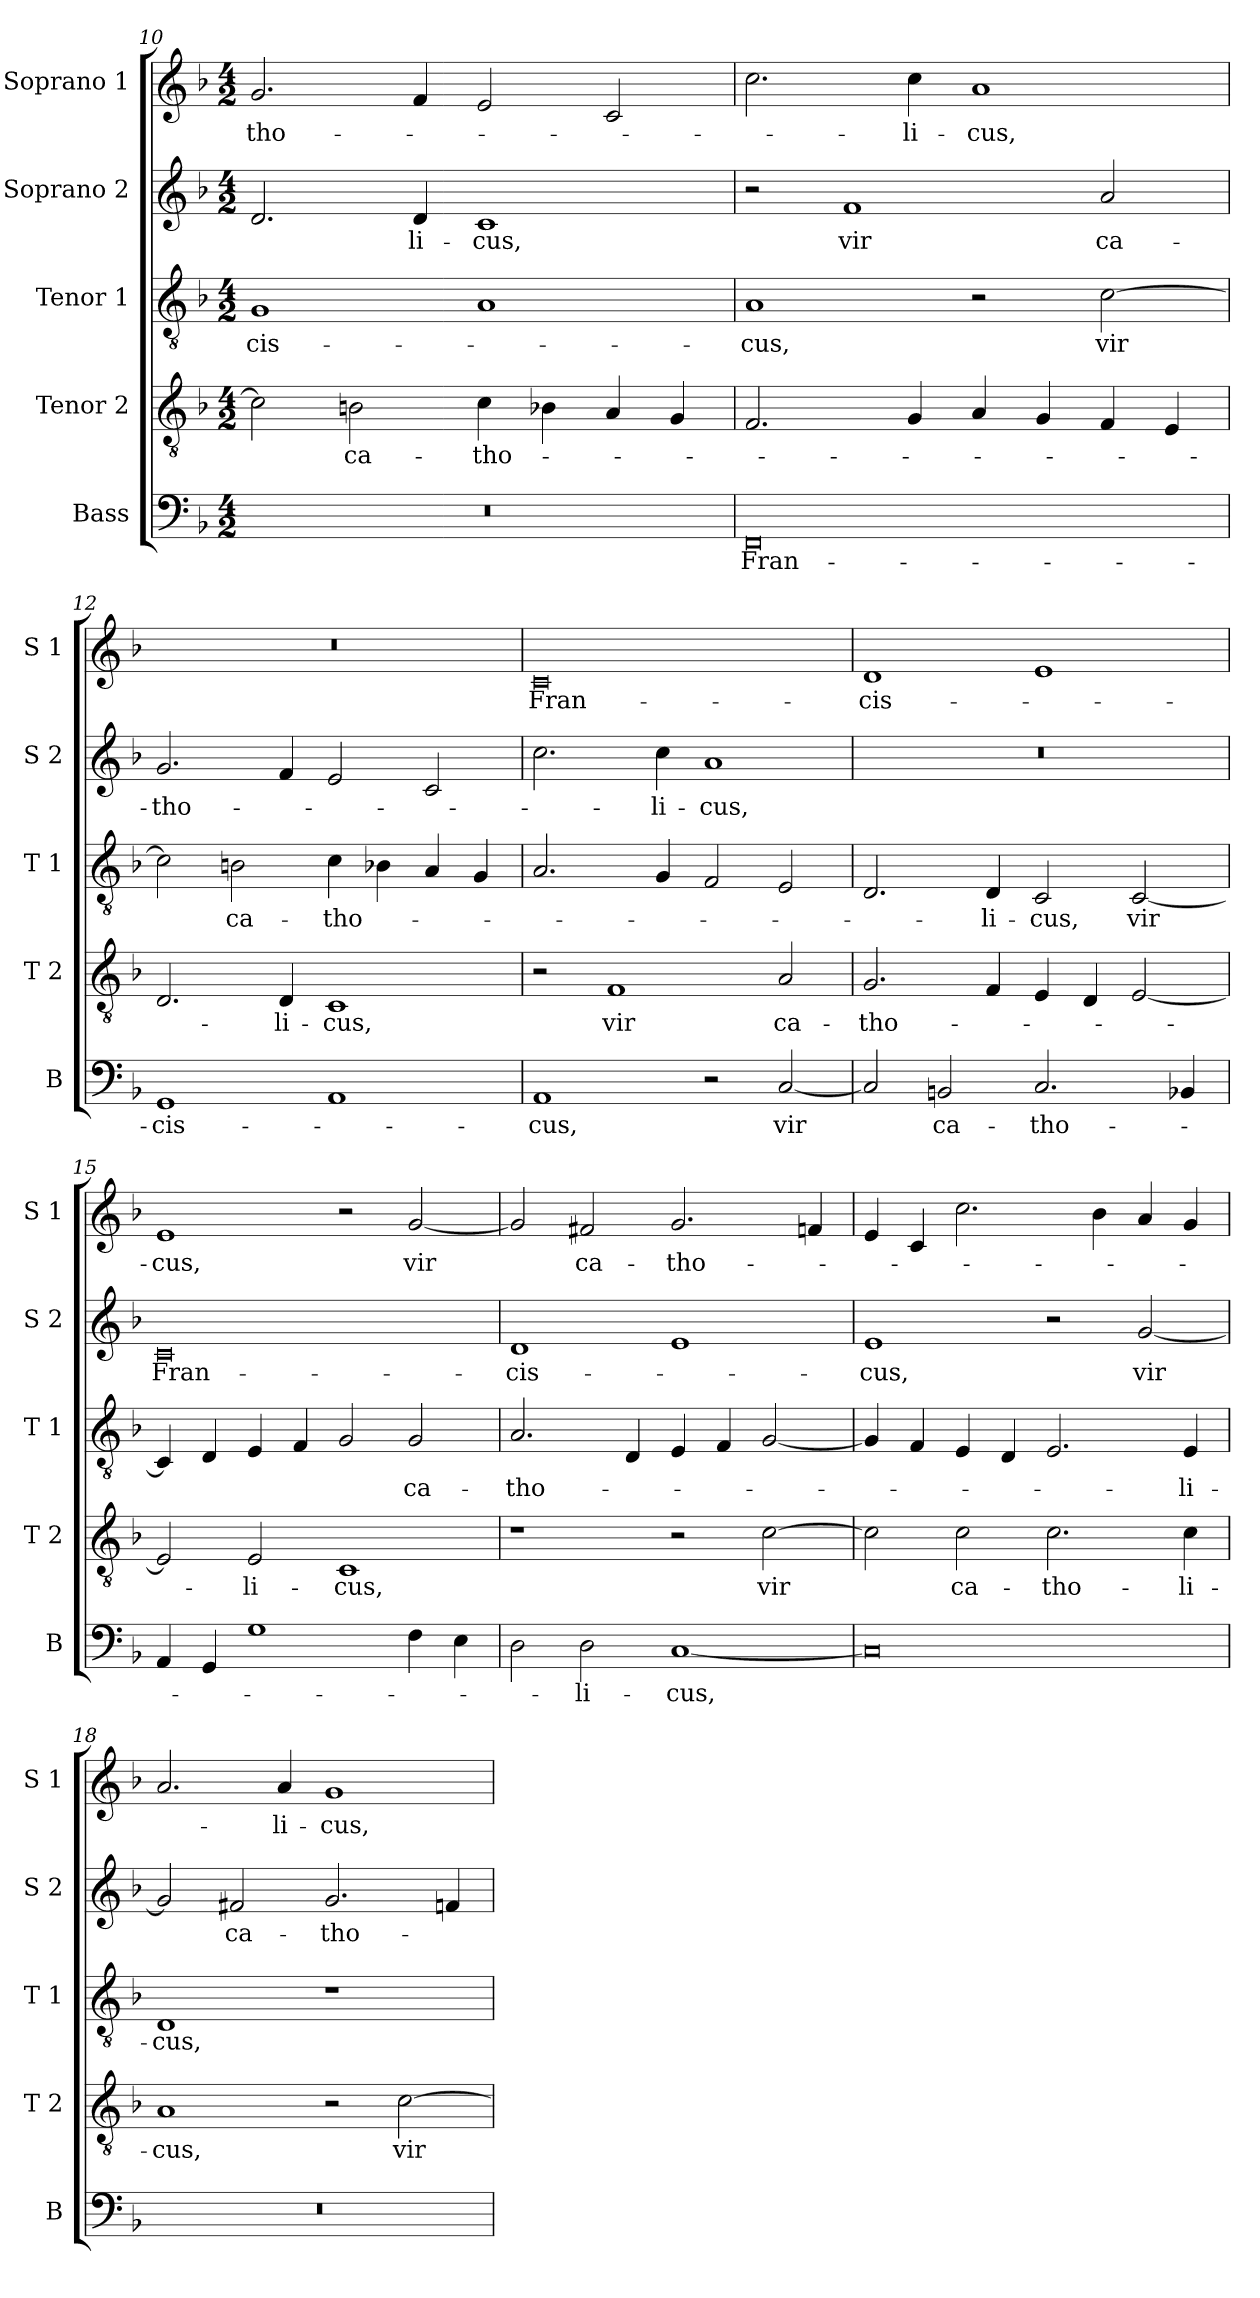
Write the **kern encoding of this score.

**kern	**text	**kern	**text	**kern	**text	**kern	**text	**kern	**text
*part5	*part5	*part4	*part4	*part3	*part3	*part2	*part2	*part1	*part1
*staff5	*staff5	*staff4	*staff4	*staff3	*staff3	*staff2	*staff2	*staff1	*staff1
*I"Bass	*	*I"Tenor 2	*	*I"Tenor 1	*	*I"Soprano 2	*	*I"Soprano 1	*
*I'B	*	*I'T 2	*	*I'T 1	*	*I'S 2	*	*I'S 1	*
*clefF4	*	*clefGv2	*	*clefGv2	*	*clefG2	*	*clefG2	*
*k[b-]	*	*k[b-]	*	*k[b-]	*	*k[b-]	*	*k[b-]	*
*F:	*	*F:	*	*F:	*	*F:	*	*F:	*
*M4/2	*	*M4/2	*	*M4/2	*	*M4/2	*	*M4/2	*
=10	=10	=10	=10	=10	=10	=10	=10	=10	=10
!	!	!	!	!	!LO:LY:b	!	!	!	!LO:LY:b
0r	.	2c\]	.	1G	-cis-	2.d/	.	2.g/	-tho-
!	!	!	!LO:LY:b	!	!	!	!	!	!
.	.	2Bn\	ca-	.	.	.	.	.	.
!	!	!	!	!	!	!	!LO:LY:b	!	!
.	.	.	.	.	.	4d/	-li-	4f/	.
!	!	!	!LO:LY:b	!	!	!	!LO:LY:b	!	!
.	.	4c\	-tho-	1A	.	1c	-cus,	2e/	.
.	.	4B-X\	.	.	.	.	.	.	.
.	.	4A/	.	.	.	.	.	2c/	.
.	.	4G/	.	.	.	.	.	.	.
!!LO:PB:g=z
=11	=11	=11	=11	=11	=11	=11	=11	=11	=11
!	!LO:LY:b	!	!	!	!LO:LY:b	!	!	!	!
0FF	Fran-	2.F/	.	1A	-cus,	2r	.	2.cc\	.
!	!	!	!	!	!	!	!LO:LY:b	!	!
.	.	.	.	.	.	1f	vir	.	.
!	!	!	!	!	!	!	!	!	!LO:LY:b
.	.	4G/	.	.	.	.	.	4cc\	-li-
!	!	!	!	!	!	!	!	!	!LO:LY:b
.	.	4A/	.	2r	.	.	.	1a	-cus,
.	.	4G/	.	.	.	.	.	.	.
!	!	!	!	!	!LO:LY:b	!	!LO:LY:b	!	!
.	.	4F/	.	[2c\	vir	2a/	ca-	.	.
.	.	4E/	.	.	.	.	.	.	.
=12	=12	=12	=12	=12	=12	=12	=12	=12	=12
!	!LO:LY:b	!	!	!	!	!	!LO:LY:b	!	!
1GG	-cis-	2.D/	.	2c\]	.	2.g/	-tho-	0r	.
!	!	!	!	!	!LO:LY:b	!	!	!	!
.	.	.	.	2Bn\	ca-	.	.	.	.
!	!	!	!LO:LY:b	!	!	!	!	!	!
.	.	4D/	-li-	.	.	4f/	.	.	.
!	!	!	!LO:LY:b	!	!LO:LY:b	!	!	!	!
1AA	.	1C	-cus,	4c\	-tho-	2e/	.	.	.
.	.	.	.	4B-X\	.	.	.	.	.
.	.	.	.	4A/	.	2c/	.	.	.
.	.	.	.	4G/	.	.	.	.	.
=13	=13	=13	=13	=13	=13	=13	=13	=13	=13
!	!LO:LY:b	!	!	!	!	!	!	!	!LO:LY:b
1AA	-cus,	2r	.	2.A/	.	2.cc\	.	0c	Fran-
!	!	!	!LO:LY:b	!	!	!	!	!	!
.	.	1F	vir	.	.	.	.	.	.
!	!	!	!	!	!	!	!LO:LY:b	!	!
.	.	.	.	4G/	.	4cc\	-li-	.	.
!	!	!	!	!	!	!	!LO:LY:b	!	!
2r	.	.	.	2F/	.	1a	-cus,	.	.
!	!LO:LY:b	!	!LO:LY:b	!	!	!	!	!	!
[2C/	vir	2A/	ca-	2E/	.	.	.	.	.
=14	=14	=14	=14	=14	=14	=14	=14	=14	=14
!	!	!	!LO:LY:b	!	!	!	!	!	!LO:LY:b
2C/]	.	2.G/	-tho-	2.D/	.	0r	.	1d	-cis-
!	!LO:LY:b	!	!	!	!	!	!	!	!
2BBn/	ca-	.	.	.	.	.	.	.	.
!	!	!	!	!	!LO:LY:b	!	!	!	!
.	.	4F/	.	4D/	-li-	.	.	.	.
!	!LO:LY:b	!	!	!	!LO:LY:b	!	!	!	!
2.C/	-tho-	4E/	.	2C/	-cus,	.	.	1e	.
.	.	4D/	.	.	.	.	.	.	.
!	!	!	!	!	!LO:LY:b	!	!	!	!
.	.	[2E/	.	[2C/	vir	.	.	.	.
4BB-X/	.	.	.	.	.	.	.	.	.
=15	=15	=15	=15	=15	=15	=15	=15	=15	=15
!	!	!	!	!	!	!	!LO:LY:b	!	!LO:LY:b
4AA/	.	2E/]	.	4C/]	.	0c	Fran-	1e	-cus,
4GG/	.	.	.	4D/	.	.	.	.	.
!	!	!	!LO:LY:b	!	!	!	!	!	!
1G	.	2E/	-li-	4E/	.	.	.	.	.
.	.	.	.	4F/	.	.	.	.	.
!	!	!	!LO:LY:b	!	!	!	!	!	!
.	.	1C	-cus,	2G/	.	.	.	2r	.
!	!	!	!	!	!LO:LY:b	!	!	!	!LO:LY:b
4F\	.	.	.	2G/	ca-	.	.	[2g/	vir
4E\	.	.	.	.	.	.	.	.	.
!!LO:LB:g=z
=16	=16	=16	=16	=16	=16	=16	=16	=16	=16
!	!	!	!	!	!LO:LY:b	!	!LO:LY:b	!	!
2D\	.	1r	.	2.A/	-tho-	1d	-cis-	2g/]	.
!	!LO:LY:b	!	!	!	!	!	!	!	!LO:LY:b
2D\	-li-	.	.	.	.	.	.	2f#X/	ca-
.	.	.	.	4D/	.	.	.	.	.
!	!LO:LY:b	!	!	!	!	!	!	!	!LO:LY:b
[1C	-cus,	2r	.	4E/	.	1e	.	2.g/	-tho-
.	.	.	.	4F/	.	.	.	.	.
!	!	!	!LO:LY:b	!	!	!	!	!	!
.	.	[2c\	vir	[2G/	.	.	.	.	.
.	.	.	.	.	.	.	.	4fn/	.
=17	=17	=17	=17	=17	=17	=17	=17	=17	=17
!	!	!	!	!	!	!	!LO:LY:b	!	!
0C]	.	2c\]	.	4G/]	.	1e	-cus,	4e/	.
.	.	.	.	4F/	.	.	.	4c/	.
!	!	!	!LO:LY:b	!	!	!	!	!	!
.	.	2c\	ca-	4E/	.	.	.	2.cc\	.
.	.	.	.	4D/	.	.	.	.	.
!	!	!	!LO:LY:b	!	!	!	!	!	!
.	.	2.c\	-tho-	2.E/	.	2r	.	.	.
.	.	.	.	.	.	.	.	4b-\	.
!	!	!	!	!	!	!	!LO:LY:b	!	!
.	.	.	.	.	.	[2g/	vir	4a/	.
!	!	!	!LO:LY:b	!	!LO:LY:b	!	!	!	!
.	.	4c\	-li-	4E/	-li-	.	.	4g/	.
=18	=18	=18	=18	=18	=18	=18	=18	=18	=18
!	!	!	!LO:LY:b	!	!LO:LY:b	!	!	!	!
0r	.	1A	-cus,	1D	-cus,	2g/]	.	2.a/	.
!	!	!	!	!	!	!	!LO:LY:b	!	!
.	.	.	.	.	.	2f#X/	ca-	.	.
!	!	!	!	!	!	!	!	!	!LO:LY:b
.	.	.	.	.	.	.	.	4a/	-li-
!	!	!	!	!	!	!	!LO:LY:b	!	!LO:LY:b
.	.	2r	.	1r	.	2.g/	-tho-	1g	-cus,
!	!	!	!LO:LY:b	!	!	!	!	!	!
.	.	[2c\	vir	.	.	.	.	.	.
.	.	.	.	.	.	4fn/	.	.	.
=	=	=	=	=	=	=	=	=	=
*-	*-	*-	*-	*-	*-	*-	*-	*-	*-
